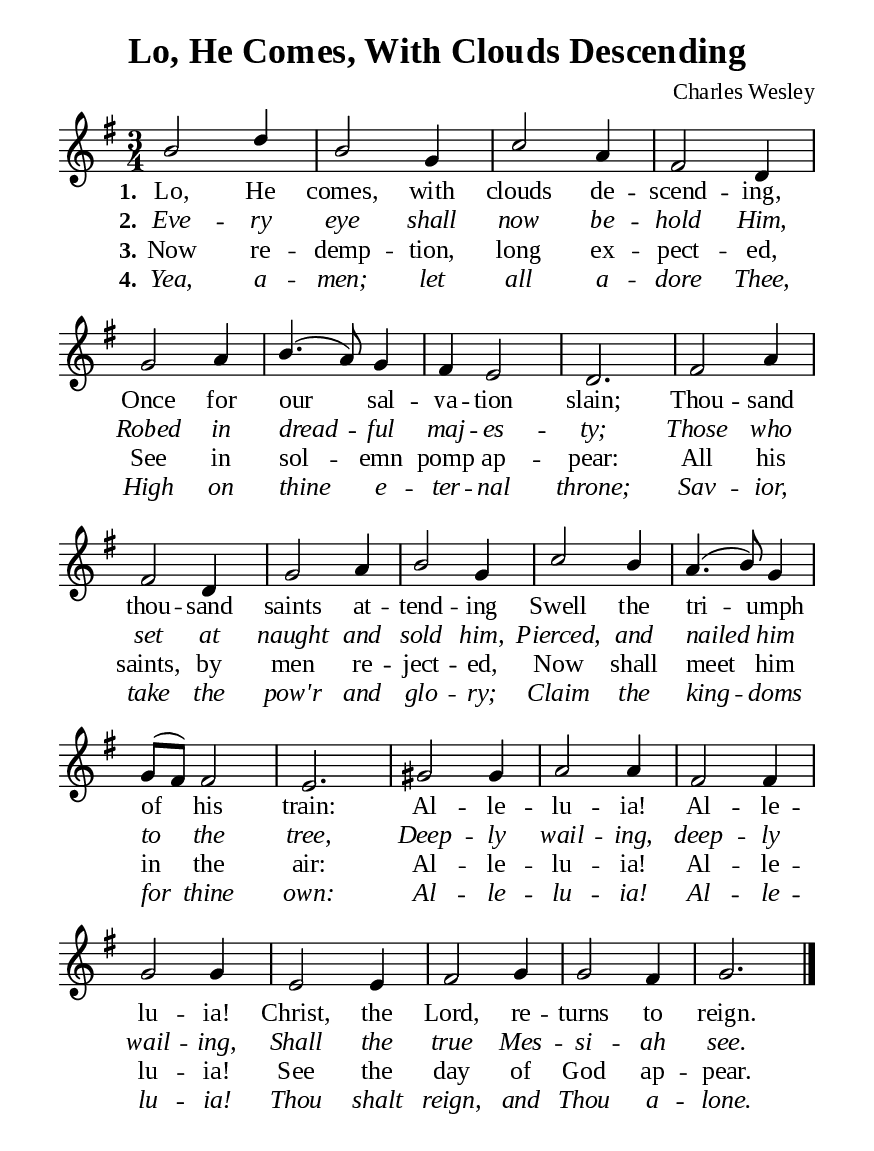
\version "2.18.2"

\header {
  title = "Lo, He Comes, With Clouds Descending"
  composer = "Charles Wesley"
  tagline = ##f
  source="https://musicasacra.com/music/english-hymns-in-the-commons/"
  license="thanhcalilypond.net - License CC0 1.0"
}

global= {
  \key g \major
  \time 3/4
  \override Score.BarNumber.break-visibility = ##(#f #f #f)
  \override Lyrics.LyricSpace.minimum-distance = #3.0
}

\paper {
  #(set-paper-size "a5")
  top-margin = 10\mm
  bottom-marign = 10\mm
  left-margin = 10\mm
  right-margin = 10\mm
  indent = #0
  #(define fonts
	 (make-pango-font-tree "Liberation Serif"
	 		       "Liberation Serif"
			       "Liberation Serif"
			       (/ 20 20)))
  system-system-spacing = #'((basic-distance . 3) (padding . 3))
}

printItalic = \with {
  \override LyricText.font-shape = #'italic
}

% Verse music
musicVerseSoprano = \relative c'' {
  %{	01	%} b2 d4 |
  %{	02	%} b2 g4 |
  %{	03	%} c2 a4 |
  %{	04	%} fis2 d4 |
  %{	05	%} g2 a4 |
  %{	06	%} b4. (a8) g4 |
  %{	07	%} fis e2 |
  %{	08	%} d2. |
  %{	09	%} fis2 a4 |
  %{	10	%} fis2 d4 |
  %{	11	%} g2 a4 |
  %{	12	%} b2 g4 |
  %{	13	%} c2 b4 |
  %{	14	%} a4. (b8) g4 |
  %{	15	%} g8 (fis) fis2 |
  %{	16	%} e2. |
  %{	17	%} gis2 gis4 |
  %{	18	%} a2 a4 |
  %{	19	%} fis2 fis4 |
  %{	20	%} g2 g4 |
  %{	21	%} e2 e4 |
  %{	22	%} fis2 g4 |
  %{	23	%} g2 fis4 |
  %{	24	%} g2. \bar "|."
}

% Verse lyrics
verseOne = \lyricmode {
  \set stanza = #"1."
  Lo, He comes, with clouds de -- scend -- ing,
  Once for our sal -- va -- tion slain;
  Thou -- sand thou -- sand saints at -- tend -- ing
  Swell the tri -- umph of his train:
  Al -- le -- lu -- ia! Al -- le -- lu -- ia!
  Christ, the Lord, re -- turns to reign.
}

verseTwo = \lyricmode {
  \set stanza = #"2."
  Eve -- ry eye shall now be -- hold Him,
  Robed in dread -- ful maj -- es -- ty;
  Those who set at naught and sold him,
  Pierced, and nailed him to the tree,
  Deep -- ly wail -- ing, deep -- ly wail -- ing,
  Shall the true Mes -- si -- ah see.
}

verseThree = \lyricmode {
  \set stanza = #"3."
  Now re -- demp -- tion, long ex -- pect -- ed,
  See in sol -- emn pomp ap -- pear:
  All his saints, by men re -- ject -- ed,
  Now shall meet him in the air:
  Al -- le -- lu -- ia! Al -- le -- lu -- ia!
  See the day of God ap -- pear.
}

verseFour = \lyricmode {
  \set stanza = #"4."
  Yea, a -- men; let all a -- dore Thee,
  High on thine e -- ter -- nal throne;
  Sav -- ior, take the pow'r and glo -- ry;
  Claim the king -- doms for thine own:
  Al -- le -- lu -- ia! Al -- le -- lu -- ia!
  Thou shalt reign, and Thou a -- lone.
}

% Layout
\score {
    \new ChoirStaff <<
      \new Staff <<
        \clef "treble"
        \new Voice = "sopranos" { \global \stemUp \slurUp \musicVerseSoprano }
      >>
      \new Lyrics \lyricsto sopranos \verseOne
      \new Lyrics \printItalic \lyricsto sopranos \verseTwo
      \new Lyrics \lyricsto sopranos \verseThree
      \new Lyrics \printItalic \lyricsto sopranos \verseFour
    >>
}
